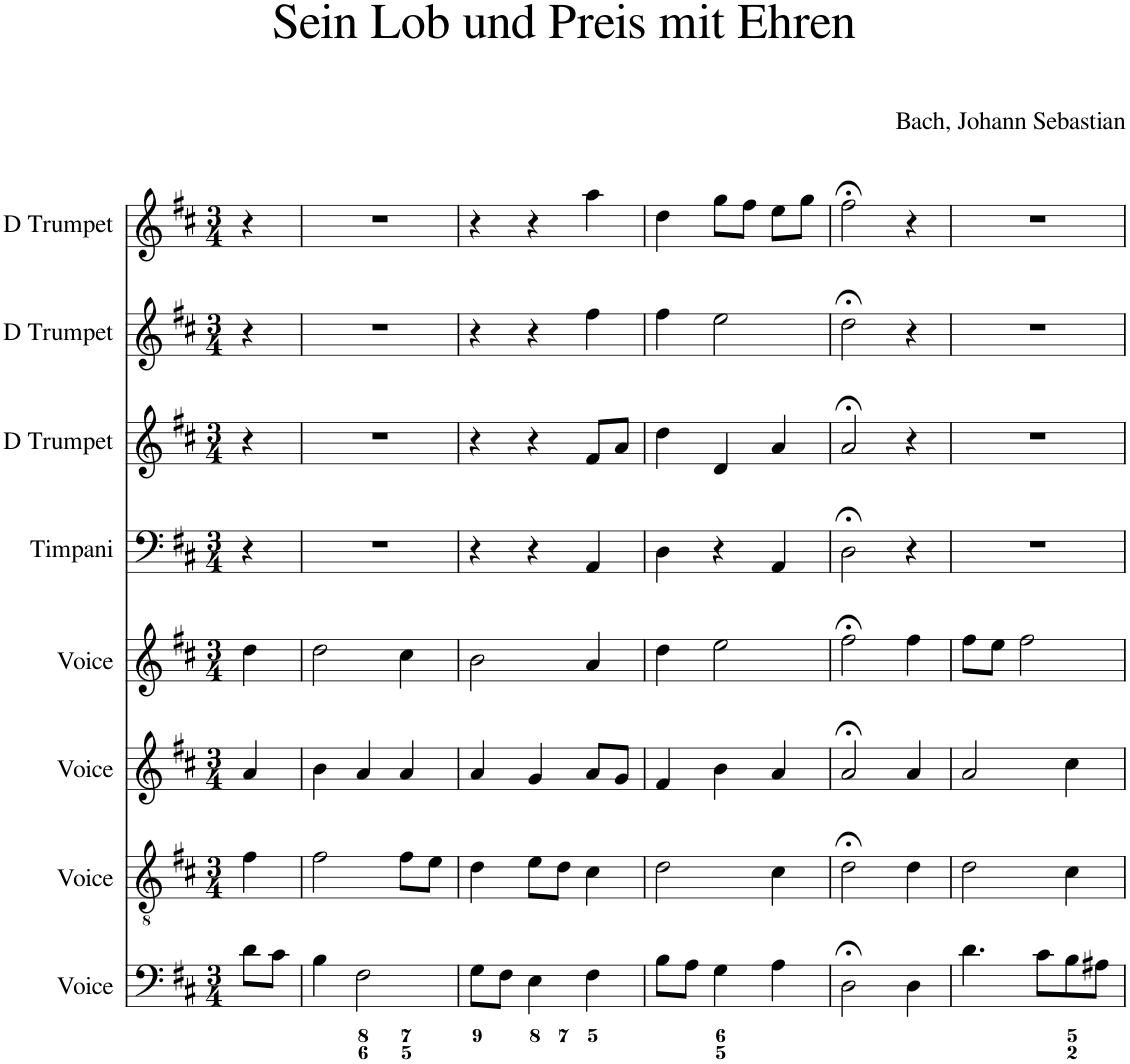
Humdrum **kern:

**kern	**kern	**kern	**kern	**kern	**kern	**kern	**kern
*part8	*part7	*part6	*part5	*part4	*part3	*part2	*part1
*staff8	*staff7	*staff6	*staff5	*staff4	*staff3	*staff2	*staff1
*I"Voice	*I"Voice	*I"Voice	*I"Voice	*I"Timpani	*I"D Trumpet	*I"D Trumpet	*I"D Trumpet
*I'V	*I'V	*I'V	*I'V	*I'Timp.	*I'D Tpt.	*I'D Tpt.	*I'D Tpt.
*clefF4	*clefGv2	*clefG2	*clefG2	*clefF4	*clefG2	*clefG2	*clefG2
*	*	*	*	*	*ITrd-1c-2	*ITrd-1c-2	*ITrd-1c-2
*k[f#c#]	*k[f#c#]	*k[f#c#]	*k[f#c#]	*k[f#c#]	*k[f#c#]	*k[f#c#]	*k[f#c#]
*M3/4	*M3/4	*M3/4	*M3/4	*M3/4	*M3/4	*M3/4	*M3/4
=	=	=	=	=	=	=	=
8d\L	4f#\	4a/	4dd\	4r	4r	4r	4r
8c#\J	.	.	.	.	.	.	.
=1	=1	=1	=1	=1	=1	=1	=1
4B\	2f#\	4b\	2dd\	2.r	2.r	2.r	2.r
2F#\	.	4a/	.	.	.	.	.
.	8f#\L	4a/	4cc#\	.	.	.	.
.	8e\J	.	.	.	.	.	.
=2	=2	=2	=2	=2	=2	=2	=2
8G\L	4d\	4a/	2b\	4r	4r	4r	4r
8F#\J	.	.	.	.	.	.	.
4E\	8e\L	4g/	.	4r	4r	4r	4r
.	8d\J	.	.	.	.	.	.
4F#\	4c#\	8a/L	4a/	4AA/	8f#/L	4ff#\	4aa\
.	.	8g/J	.	.	8a/J	.	.
=3	=3	=3	=3	=3	=3	=3	=3
8B\L	2d\	4f#/	4dd\	4D\	4dd\	4ff#\	4dd\
8A\J	.	.	.	.	.	.	.
4G\	.	4b\	2ee\	4r	4d/	2ee\	8gg\L
.	.	.	.	.	.	.	8ff#\J
4A\	4c#\	4a/	.	4AA/	4a/	.	8ee\L
.	.	.	.	.	.	.	8gg\J
=4	=4	=4	=4	=4	=4	=4	=4
2D;<\	2d;<\	2a;</	2ff#;<\	2D;<\	2a;</	2dd;<\	2ff#;<\
4D\	4d\	4a/	4ff#\	4r	4r	4r	4r
=5	=5	=5	=5	=5	=5	=5	=5
4.d\	2d\	2a/	8ff#\L	2.r	2.r	2.r	2.r
.	.	.	8ee\J	.	.	.	.
.	.	.	2ff#\	.	.	.	.
8c#\L	.	.	.	.	.	.	.
8B\	4c#\	4cc#\	.	.	.	.	.
8A#X\J	.	.	.	.	.	.	.
=	=	=	=	=	=	=	=
*-	*-	*-	*-	*-	*-	*-	*-
